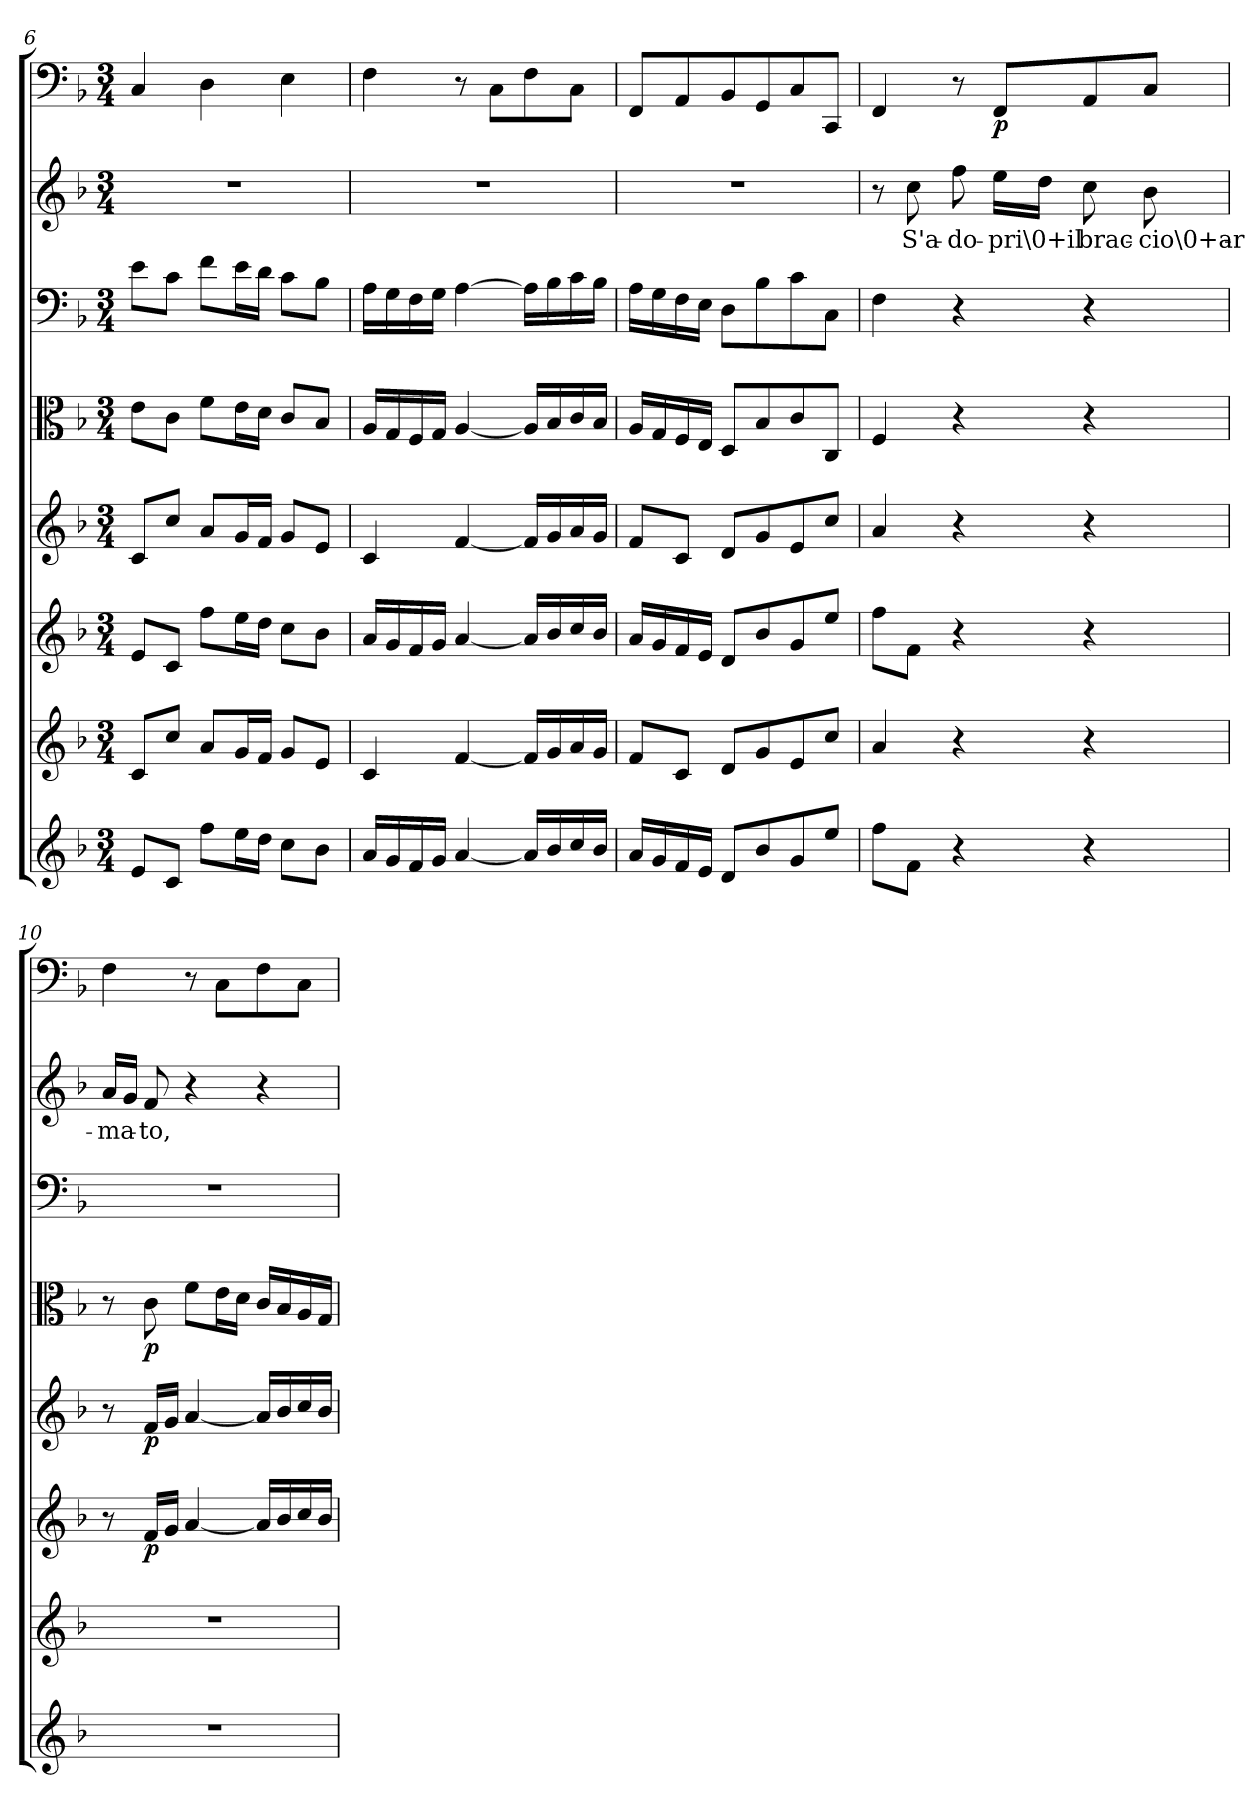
**kern	**kern	**kern	**dynam	**kern	**dynam	**kern	**dynam	**kern	**kern	**text	**kern	**dynam
*part8	*part7	*part6	*part6	*part5	*part5	*part4	*part4	*part3	*part2	*part2	*part1	*part1
*staff8	*staff7	*staff6	*staff6	*staff5	*staff5	*staff4	*staff4	*staff3	*staff2	*staff2	*staff1	*staff1
*clefG2	*clefG2	*clefG2	*	*clefG2	*	*clefC3	*	*clefF4	*clefG2	*	*clefF4	*
*k[b-]	*k[b-]	*k[b-]	*	*k[b-]	*	*k[b-]	*	*k[b-]	*k[b-]	*	*k[b-]	*
*F:	*F:	*F:	*	*F:	*	*F:	*	*F:	*F:	*	*F:	*
*M3/4	*M3/4	*M3/4	*	*M3/4	*	*M3/4	*	*M3/4	*M3/4	*	*M3/4	*
=6	=6	=6	=6	=6	=6	=6	=6	=6	=6	=6	=6	=6
8e/L	8c/L	8e/L	.	8c/L	.	8e\L	.	8e\L	2.r	.	4C/	.
8c/J	8cc/J	8c/J	.	8cc/J	.	8c\J	.	8c\J	.	.	.	.
8ff\L	8a/L	8ff\L	.	8a/L	.	8f\L	.	8f\L	.	.	4D\	.
16ee\L	16g/L	16ee\L	.	16g/L	.	16e\L	.	16e\L	.	.	.	.
16dd\JJ	16f/JJ	16dd\JJ	.	16f/JJ	.	16d\JJ	.	16d\JJ	.	.	.	.
8cc\L	8g/L	8cc\L	.	8g/L	.	8c/L	.	8c\L	.	.	4E\	.
8b-\J	8e/J	8b-\J	.	8e/J	.	8B-/J	.	8B-\J	.	.	.	.
=7	=7	=7	=7	=7	=7	=7	=7	=7	=7	=7	=7	=7
16a/LL	4c/	16a/LL	.	4c/	.	16A/LL	.	16A\LL	2.r	.	4F\	.
16g/	.	16g/	.	.	.	16G/	.	16G\	.	.	.	.
16f/	.	16f/	.	.	.	16F/	.	16F\	.	.	.	.
16g/JJ	.	16g/JJ	.	.	.	16G/JJ	.	16G\JJ	.	.	.	.
[4a/	[4f/	[4a/	.	[4f/	.	[4A/	.	[4A\	.	.	8r	.
.	.	.	.	.	.	.	.	.	.	.	8C\L	.
16a/LL]	16f/LL]	16a/LL]	.	16f/LL]	.	16A/LL]	.	16A\LL]	.	.	8F\	.
16b-/	16g/	16b-/	.	16g/	.	16B-/	.	16B-\	.	.	.	.
16cc/	16a/	16cc/	.	16a/	.	16c/	.	16c\	.	.	8C\J	.
16b-/JJ	16g/JJ	16b-/JJ	.	16g/JJ	.	16B-/JJ	.	16B-\JJ	.	.	.	.
=8	=8	=8	=8	=8	=8	=8	=8	=8	=8	=8	=8	=8
16a/LL	8f/L	16a/LL	.	8f/L	.	16A/LL	.	16A\LL	2.r	.	8FF/L	.
16g/	.	16g/	.	.	.	16G/	.	16G\	.	.	.	.
16f/	8c/J	16f/	.	8c/J	.	16F/	.	16F\	.	.	8AA/	.
16e/JJ	.	16e/JJ	.	.	.	16E/JJ	.	16E\JJ	.	.	.	.
8d/L	8d/L	8d/L	.	8d/L	.	8D/L	.	8D\L	.	.	8BB-/	.
8b-/	8g/	8b-/	.	8g/	.	8B-/	.	8B-\	.	.	8GG/	.
8g/	8e/	8g/	.	8e/	.	8c/	.	8c\	.	.	8C/	.
8ee/J	8cc/J	8ee/J	.	8cc/J	.	8C/J	.	8C\J	.	.	8CC/J	.
=9	=9	=9	=9	=9	=9	=9	=9	=9	=9	=9	=9	=9
8ff\L	4a/	8ff\L	.	4a/	.	4F/	.	4F\	8r	.	4FF/	.
8f\J	.	8f\J	.	.	.	.	.	.	8cc\	S'a-	.	.
4r	4r	4r	.	4r	.	4r	.	4r	8ff\	-do-	8r	.
.	.	.	.	.	.	.	.	.	16ee\LL	-pri\0+il	8FF/L	p
.	.	.	.	.	.	.	.	.	16dd\JJ	.	.	.
4r	4r	4r	.	4r	.	4r	.	4r	8cc\	brac-	8AA/	.
.	.	.	.	.	.	.	.	.	8b-\	-cio\0+ar-	8C/J	.
=10	=10	=10	=10	=10	=10	=10	=10	=10	=10	=10	=10	=10
2.r	2.r	8r	.	8r	.	8r	.	2.r	16a/LL	-ma-	4F\	.
.	.	.	.	.	.	.	.	.	16g/JJ	.	.	.
.	.	16f/LL	p	16f/LL	p	8c\	p	.	8f/	-to,	.	.
.	.	16g/JJ	.	16g/JJ	.	.	.	.	.	.	.	.
.	.	[4a/	.	[4a/	.	8f\L	.	.	4r	.	8r	.
.	.	.	.	.	.	16e\L	.	.	.	.	8C\L	.
.	.	.	.	.	.	16d\JJ	.	.	.	.	.	.
.	.	16a/LL]	.	16a/LL]	.	16c/LL	.	.	4r	.	8F\	.
.	.	16b-/	.	16b-/	.	16B-/	.	.	.	.	.	.
.	.	16cc/	.	16cc/	.	16A/	.	.	.	.	8C\J	.
.	.	16b-/JJ	.	16b-/JJ	.	16G/JJ	.	.	.	.	.	.
=	=	=	=	=	=	=	=	=	=	=	=	=
*-	*-	*-	*-	*-	*-	*-	*-	*-	*-	*-	*-	*-
